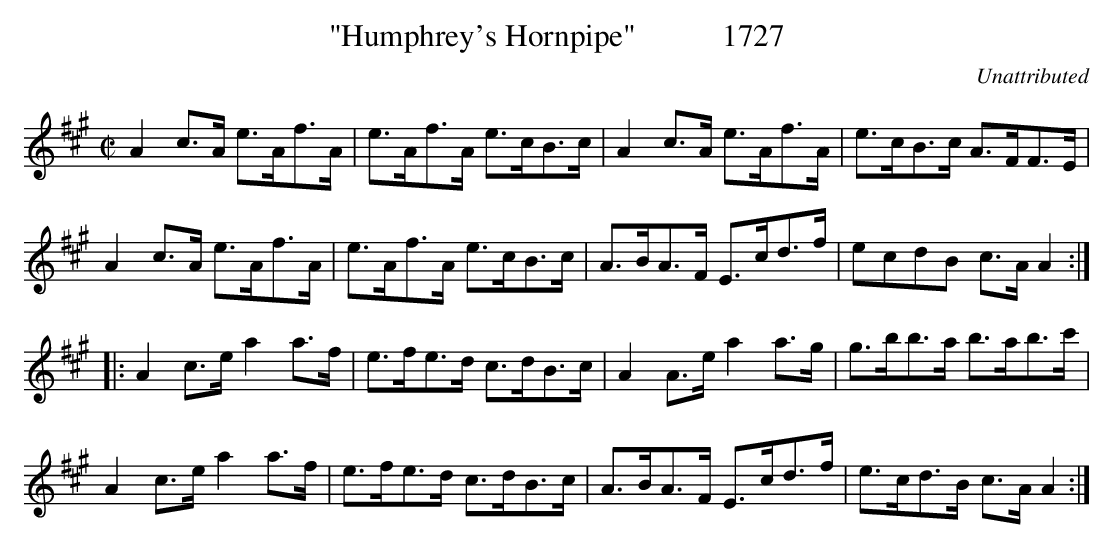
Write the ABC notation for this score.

X:1
T:"Humphrey's Hornpipe"           1727
C:Unattributed
BRENNAN July 2003 (HTTP://WWW.SOSYOURMOM.COM)
M:C|
L:1/8
K:A
A2c3/2A/2 e3/2A/2f3/2A/2|e3/2A/2f3/2A/2 e3/2c/2B3/2c/2|A2c3/2A/2 e3/2A/2f3/2A/2|e3/2c/2B3/2c/2 A3/2F/2F3/2E/2|
A2c3/2A/2 e3/2A/2f3/2A/2|e3/2A/2f3/2A/2 e3/2c/2B3/2c/2|A3/2B/2A3/2F/2 E3/2c/2d3/2f/2|ecdB c3/2A/2 A2:|
|:A2c3/2e/2 a2a3/2f/2|e3/2f/2e3/2d/2 c3/2d/2B3/2c/2|A2A3/2e/2 a2a3/2g/2|g3/2b/2b3/2a/2 b3/2a/2b3/2c'/2|
A2c3/2e/2 a2a3/2f/2|e3/2f/2e3/2d/2 c3/2d/2B3/2c/2|A3/2B/2A3/2F/2 E3/2c/2d3/2f/2|e3/2c/2d3/2B/2 c3/2A/2 A2:|
